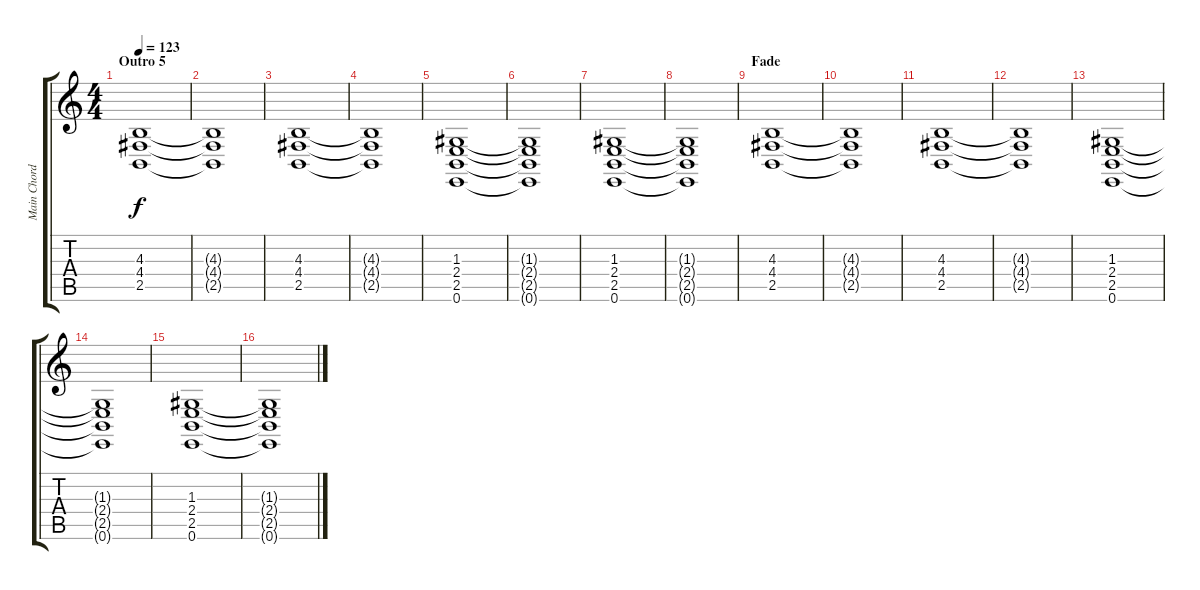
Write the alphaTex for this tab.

\track ("Main Chords" "Main Chord") {instrument honkytonkpiano}
\staff {score tabs}
\tuning (E4 B3 G3 D3 A2 E2) {hide}
\ts (4 4)
\section ("" "Outro 5")
\tempo 123
\clef g2
\ks c
(4.3 4.4 2.5).1{dy f} |
(4.3{t} 4.4{t} 2.5{t}).1 |
(4.3 4.4 2.5).1 |
(4.3{t} 4.4{t} 2.5{t}).1 |
(1.3 2.4 2.5 0.6).1 |
(1.3{t} 2.4{t} 2.5{t} 0.6{t}).1 |
(1.3 2.4 2.5 0.6).1 |
(1.3{t} 2.4{t} 2.5{t} 0.6{t}).1 |
\section ("" "Fade")
(4.3 4.4 2.5).1 |
(4.3{t} 4.4{t} 2.5{t}).1 |
(4.3 4.4 2.5).1 |
(4.3{t} 4.4{t} 2.5{t}).1 |
(1.3 2.4 2.5 0.6).1 |
(1.3{t} 2.4{t} 2.5{t} 0.6{t}).1 |
(1.3 2.4 2.5 0.6).1 |
(1.3{t} 2.4{t} 2.5{t} 0.6{t}).1
